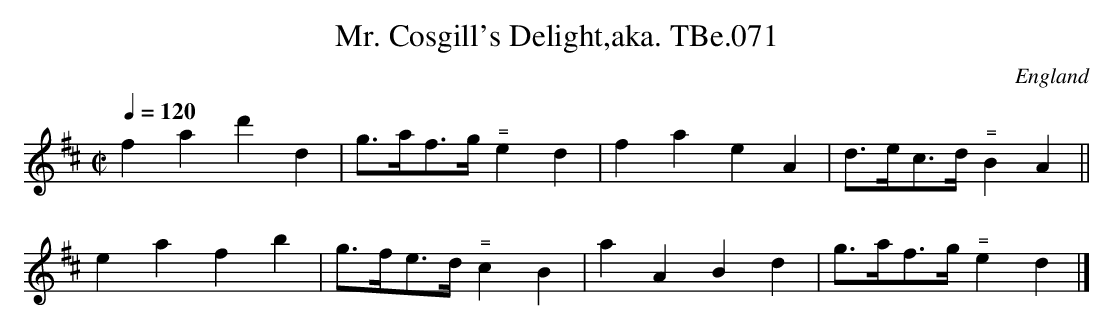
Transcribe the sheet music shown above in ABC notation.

X:1
T:Mr. Cosgill's Delight,aka. TBe.071
M:C|
L:1/8
Q:1/4=120
O:England
notC:titled only "Gavot" in ms
K:D major
f2a2d'2d2 | g>af>g "^="e2d2 | f2a2e2A2 | d>ec>d "^="B2 A2 ||!
e2a2f2b2 |g>fe>d "^="c2B2 | a2A2B2d2 | g>af>g "^="e2d2 |]
